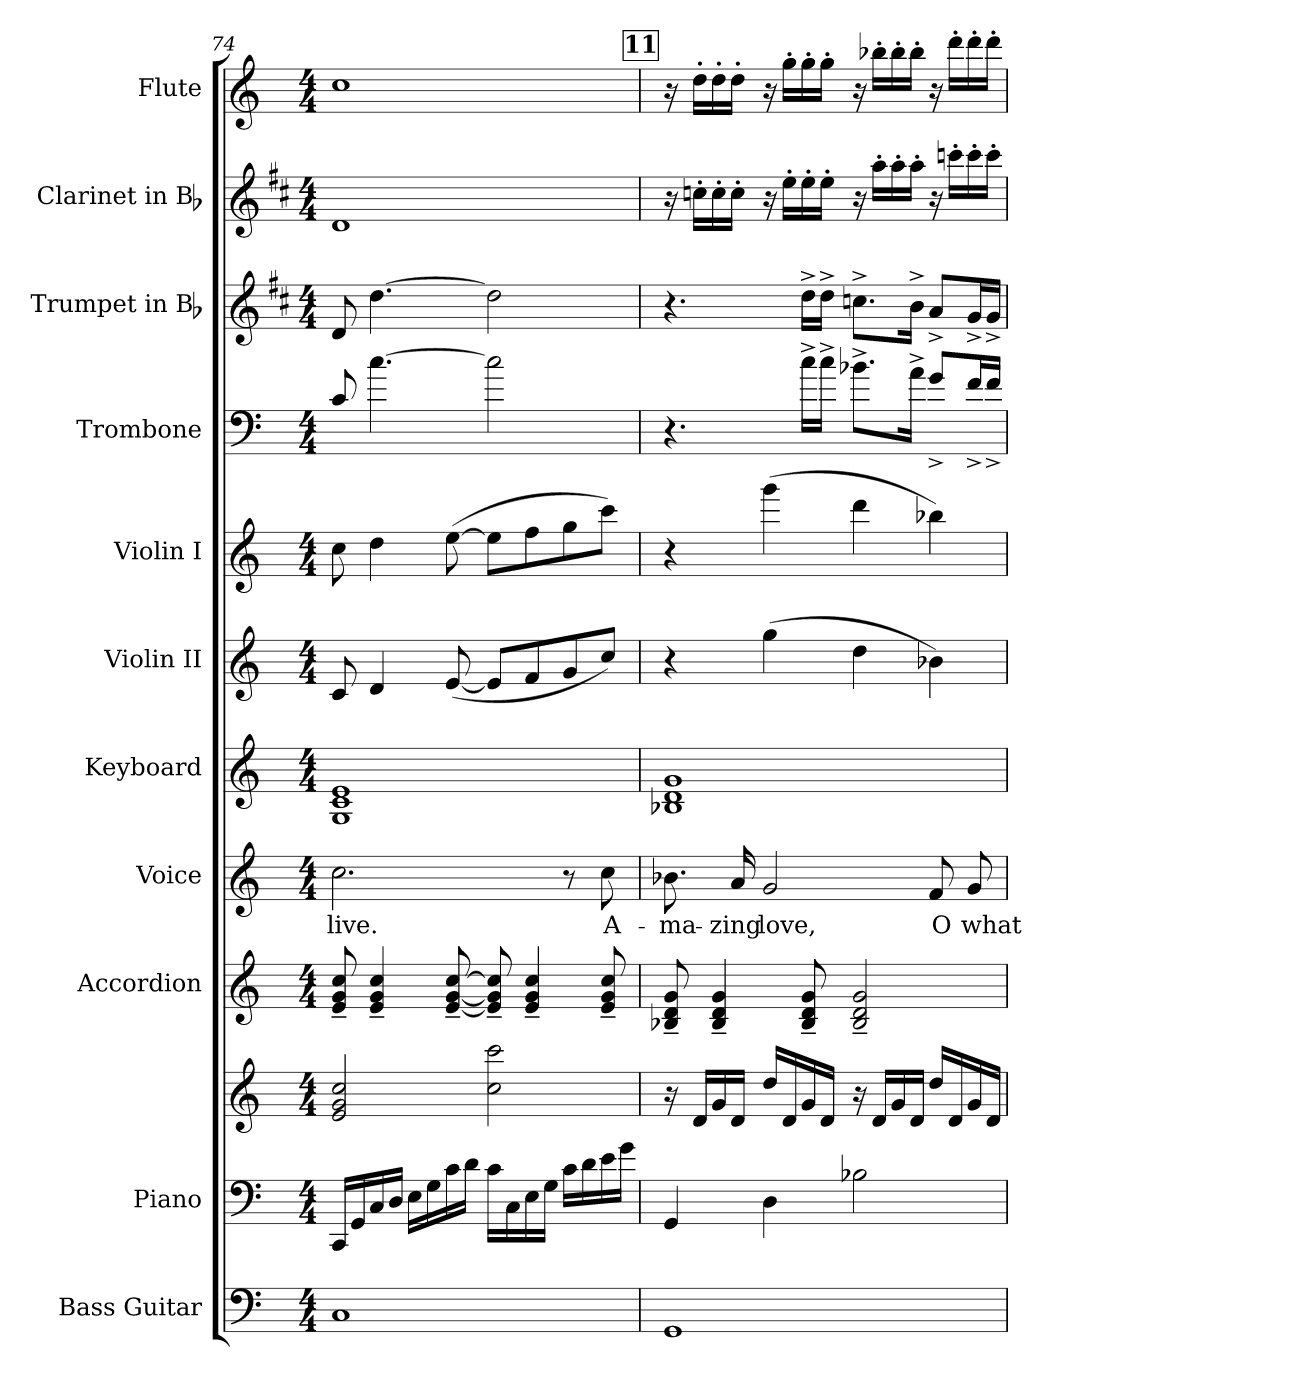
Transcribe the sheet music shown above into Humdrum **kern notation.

**kern	**kern	**kern	**kern	**kern	**text	**kern	**kern	**kern	**kern	**kern	**kern	**kern
*part11	*part10	*part10	*part9	*part8	*part8	*part7	*part6	*part5	*part4	*part3	*part2	*part1
*staff12	*staff11	*staff10	*staff9	*staff8	*staff8	*staff7	*staff6	*staff5	*staff4	*staff3	*staff2	*staff1
*I"Bass Guitar	*I"Piano	*	*I"Accordion	*I"Voice	*	*I"Keyboard	*I"Violin II	*I"Violin I	*I"Trombone	*I"Trumpet in Bb	*I"Clarinet in Bb	*I"Flute
*I'Bass	*I'Pno.	*	*I'Accord.	*I'Voice	*	*I'Kbd.	*I'Vln. II	*I'Vln. I	*I'Tbn.	*I'Tpt.	*I'Cl.	*I'Fl.
*clefF4	*clefF4	*clefG2	*clefG2	*clefG2	*	*clefG2	*clefG2	*clefG2	*clefF4	*clefG2	*clefG2	*clefG2
*ITrd7c12	*	*	*	*	*	*	*	*	*ITrd8c14	*ITrd1c2	*ITrd1c2	*
*k[]	*k[]	*k[]	*k[]	*k[]	*	*k[]	*k[]	*k[]	*k[]	*k[]	*k[]	*k[]
*C:	*C:	*C:	*C:	*C:	*	*C:	*C:	*C:	*C:	*C:	*C:	*C:
*M4/4	*M4/4	*M4/4	*M4/4	*M4/4	*	*M4/4	*M4/4	*M4/4	*M4/4	*M4/4	*M4/4	*M4/4
=74	=74	=74	=74	=74	=74	=74	=74	=74	=74	=74	=74	=74
!	!	!	!	!	!LO:LY:b:color=#000000	!	!	!	!	!	!	!
1CCi	16CCi/LL	2ei/ 2gi 2cci	8ei/~ 8gi~ 8cci~	2.cci\	live.	1Gi 1ci 1ei	8ci/	8cci\	8Ci/	8ci/	1ci	1cci
.	16GGi/	.	.	.	.	.	.	.	.	.	.	.
.	16Ci/	.	4ei/~ 4gi~ 4cci~	.	.	.	4di/	4ddi\	[>4.ci\	[>4.cci\	.	.
.	16Di/JJ	.	.	.	.	.	.	.	.	.	.	.
.	16Ei\LL	.	.	.	.	.	.	.	.	.	.	.
.	16Gi\	.	.	.	.	.	.	.	.	.	.	.
.	16ci\	.	[<8ei/~ [<8gi~ [>8cci~	.	.	.	([<8ei/	([>8eei\	.	.	.	.
.	16di\JJ	.	.	.	.	.	.	.	.	.	.	.
.	16ci\LL	2cci\ 2ccci	8ei/]~ 8gi]~ 8cci]~	.	.	.	8ei/L]	8eei\L]	2ci\]	2cci\]	.	.
.	16Ci\	.	.	.	.	.	.	.	.	.	.	.
.	16Ei\	.	4ei/~ 4gi~ 4cci~	.	.	.	8fi/	8ffi\	.	.	.	.
.	16Gi\JJ	.	.	.	.	.	.	.	.	.	.	.
.	16ci\LL	.	.	8r	.	.	8gi/	8ggi\	.	.	.	.
.	16di\	.	.	.	.	.	.	.	.	.	.	.
!	!	!	!	!	!LO:LY:b:color=#000000	!	!	!	!	!	!	!
.	16ei\	.	8ei/~ 8gi~ 8cci~	8cci\	A-	.	8cci/J)	8ccci\J)	.	.	.	.
.	16gi\JJ	.	.	.	.	.	.	.	.	.	.	.
!!LO:REH:place=s1:color=#000000:enc=box:fs=8.6678:t=11
=75	=75	=75	=75	=75	=75	=75	=75	=75	=75	=75	=75	=75
!	!	!	!	!	!LO:LY:b:color=#000000	!	!	!	!	!	!	!
1GGGi	4GGi/	16r	8B-Xi/~ 8di~ 8gi~	8.b-Xi\	-ma-	1B-Xi 1di 1gi	4r	4r	4.r	4.r	16r	16r
.	.	16di/LL	.	.	.	.	.	.	.	.	16b-X'i\LL	16dd'i\LL
.	.	16gi/	4B-i/~ 4di~ 4gi~	.	.	.	.	.	.	.	16b-'i\	16dd'i\
!	!	!	!	!	!LO:LY:b:color=#000000	!	!	!	!	!	!	!
.	.	16di/JJ	.	16ai/	-zing	.	.	.	.	.	16b-'i\JJ	16dd'i\JJ
!	!	!	!	!	!LO:LY:b:color=#000000	!	!	!	!	!	!	!
.	4Di\	16ddi/LL	.	2gi/	love,	.	(4ggi\	(4gggi\	.	.	16r	16r
.	.	16di/	.	.	.	.	.	.	.	.	16dd'i\LL	16gg'i\LL
.	.	16gi/	8B-i/~ 8di~ 8gi~	.	.	.	.	.	16c^i\LL	16cc^i\LL	16dd'i\	16gg'i\
.	.	16di/JJ	.	.	.	.	.	.	16c^i\JJ	16cc^i\JJ	16dd'i\JJ	16gg'i\JJ
.	2B-Xi\	16r	2B-i/~ 2di~ 2gi~	.	.	.	4ddi\	4dddi\	8.B-X^i\L	8.b-X^i\L	16r	16r
.	.	16di/LL	.	.	.	.	.	.	.	.	16gg'i\LL	16bb-X'i\LL
.	.	16gi/	.	.	.	.	.	.	.	.	16gg'i\	16bb-'i\
.	.	16di/JJ	.	.	.	.	.	.	16A^i\Jk	16a^i\Jk	16gg'i\JJ	16bb-'i\JJ
!	!	!	!	!	!LO:LY:b:color=#000000	!	!	!	!	!	!	!
.	.	16ddi/LL	.	8fi/	O	.	4b-Xi\)	4bb-Xi\)	8G^i/L	8g^i/L	16r	16r
.	.	16di/	.	.	.	.	.	.	.	.	16bb-X'i\LL	16ddd'i\LL
!	!	!	!	!	!LO:LY:b:color=#000000	!	!	!	!	!	!	!
.	.	16gi/	.	8gi/	what	.	.	.	16F^i/L	16f^i/L	16bb-'i\	16ddd'i\
.	.	16di/JJ	.	.	.	.	.	.	16F^i/JJ	16f^i/JJ	16bb-'i\JJ	16ddd'i\JJ
=	=	=	=	=	=	=	=	=	=	=	=	=
*-	*-	*-	*-	*-	*-	*-	*-	*-	*-	*-	*-	*-
